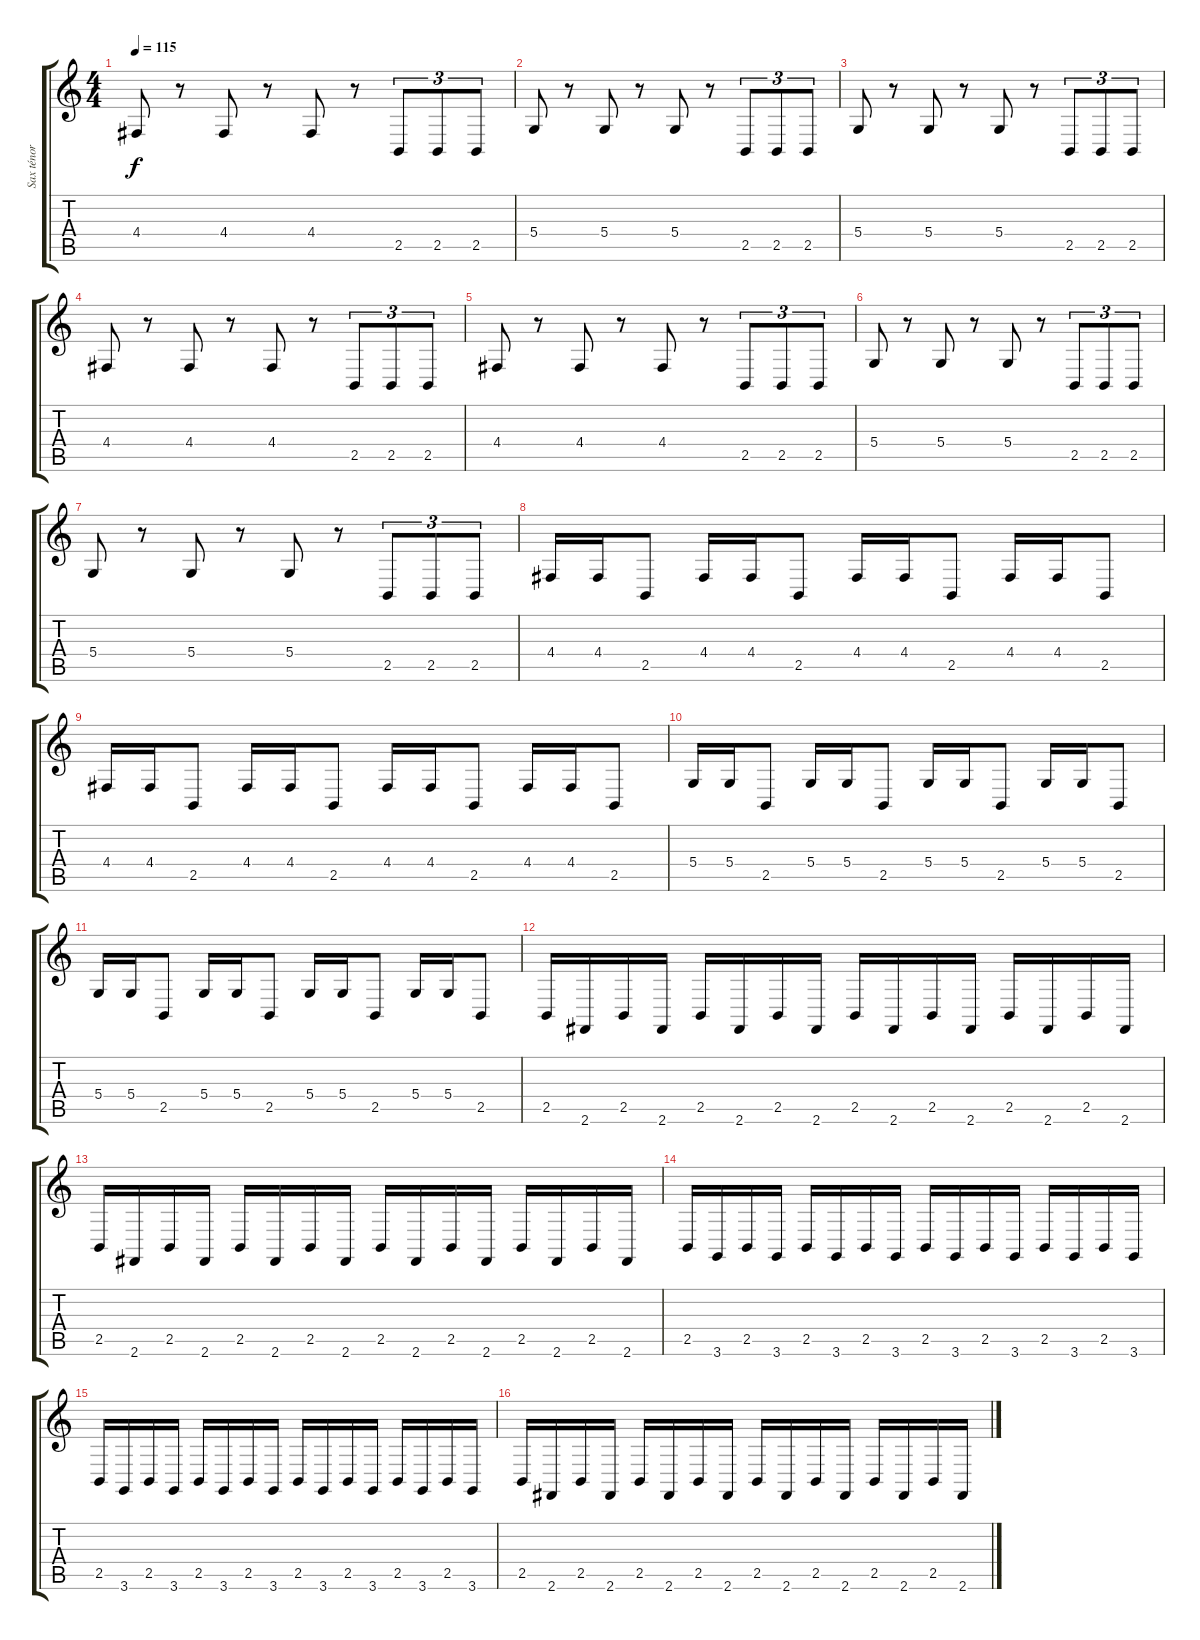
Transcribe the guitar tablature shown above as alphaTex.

\track ("Sax ténor" "Sax ténor") {instrument tenorsax}
\staff {score tabs}
\tuning (E4 B3 G3 D3 A2 E2) {hide}
\ts (4 4)
\tempo 115
\clef g2
\ks c
4.4.8{dy f} r.8 4.4.8 r.8 4.4.8 r.8 2.5.8{tu (3 2)} 2.5.8{tu (3 2)} 2.5.8{tu (3 2)} |
5.4.8 r.8 5.4.8 r.8 5.4.8 r.8 2.5.8{tu (3 2)} 2.5.8{tu (3 2)} 2.5.8{tu (3 2)} |
5.4.8 r.8 5.4.8 r.8 5.4.8 r.8 2.5.8{tu (3 2)} 2.5.8{tu (3 2)} 2.5.8{tu (3 2)} |
4.4.8 r.8 4.4.8 r.8 4.4.8 r.8 2.5.8{tu (3 2)} 2.5.8{tu (3 2)} 2.5.8{tu (3 2)} |
4.4.8 r.8 4.4.8 r.8 4.4.8 r.8 2.5.8{tu (3 2)} 2.5.8{tu (3 2)} 2.5.8{tu (3 2)} |
5.4.8 r.8 5.4.8 r.8 5.4.8 r.8 2.5.8{tu (3 2)} 2.5.8{tu (3 2)} 2.5.8{tu (3 2)} |
5.4.8 r.8 5.4.8 r.8 5.4.8 r.8 2.5.8{tu (3 2)} 2.5.8{tu (3 2)} 2.5.8{tu (3 2)} |
4.4.16 4.4.16 2.5.8 4.4.16 4.4.16 2.5.8 4.4.16 4.4.16 2.5.8 4.4.16 4.4.16 2.5.8 |
4.4.16 4.4.16 2.5.8 4.4.16 4.4.16 2.5.8 4.4.16 4.4.16 2.5.8 4.4.16 4.4.16 2.5.8 |
5.4.16 5.4.16 2.5.8 5.4.16 5.4.16 2.5.8 5.4.16 5.4.16 2.5.8 5.4.16 5.4.16 2.5.8 |
5.4.16 5.4.16 2.5.8 5.4.16 5.4.16 2.5.8 5.4.16 5.4.16 2.5.8 5.4.16 5.4.16 2.5.8 |
2.5.16 2.6.16 2.5.16 2.6.16 2.5.16 2.6.16 2.5.16 2.6.16 2.5.16 2.6.16 2.5.16 2.6.16 2.5.16 2.6.16 2.5.16 2.6.16 |
2.5.16 2.6.16 2.5.16 2.6.16 2.5.16 2.6.16 2.5.16 2.6.16 2.5.16 2.6.16 2.5.16 2.6.16 2.5.16 2.6.16 2.5.16 2.6.16 |
2.5.16 3.6.16 2.5.16 3.6.16 2.5.16 3.6.16 2.5.16 3.6.16 2.5.16 3.6.16 2.5.16 3.6.16 2.5.16 3.6.16 2.5.16 3.6.16 |
2.5.16 3.6.16 2.5.16 3.6.16 2.5.16 3.6.16 2.5.16 3.6.16 2.5.16 3.6.16 2.5.16 3.6.16 2.5.16 3.6.16 2.5.16 3.6.16 |
\section ("" "")
2.5.16 2.6.16 2.5.16 2.6.16 2.5.16 2.6.16 2.5.16 2.6.16 2.5.16 2.6.16 2.5.16 2.6.16 2.5.16 2.6.16 2.5.16 2.6.16
